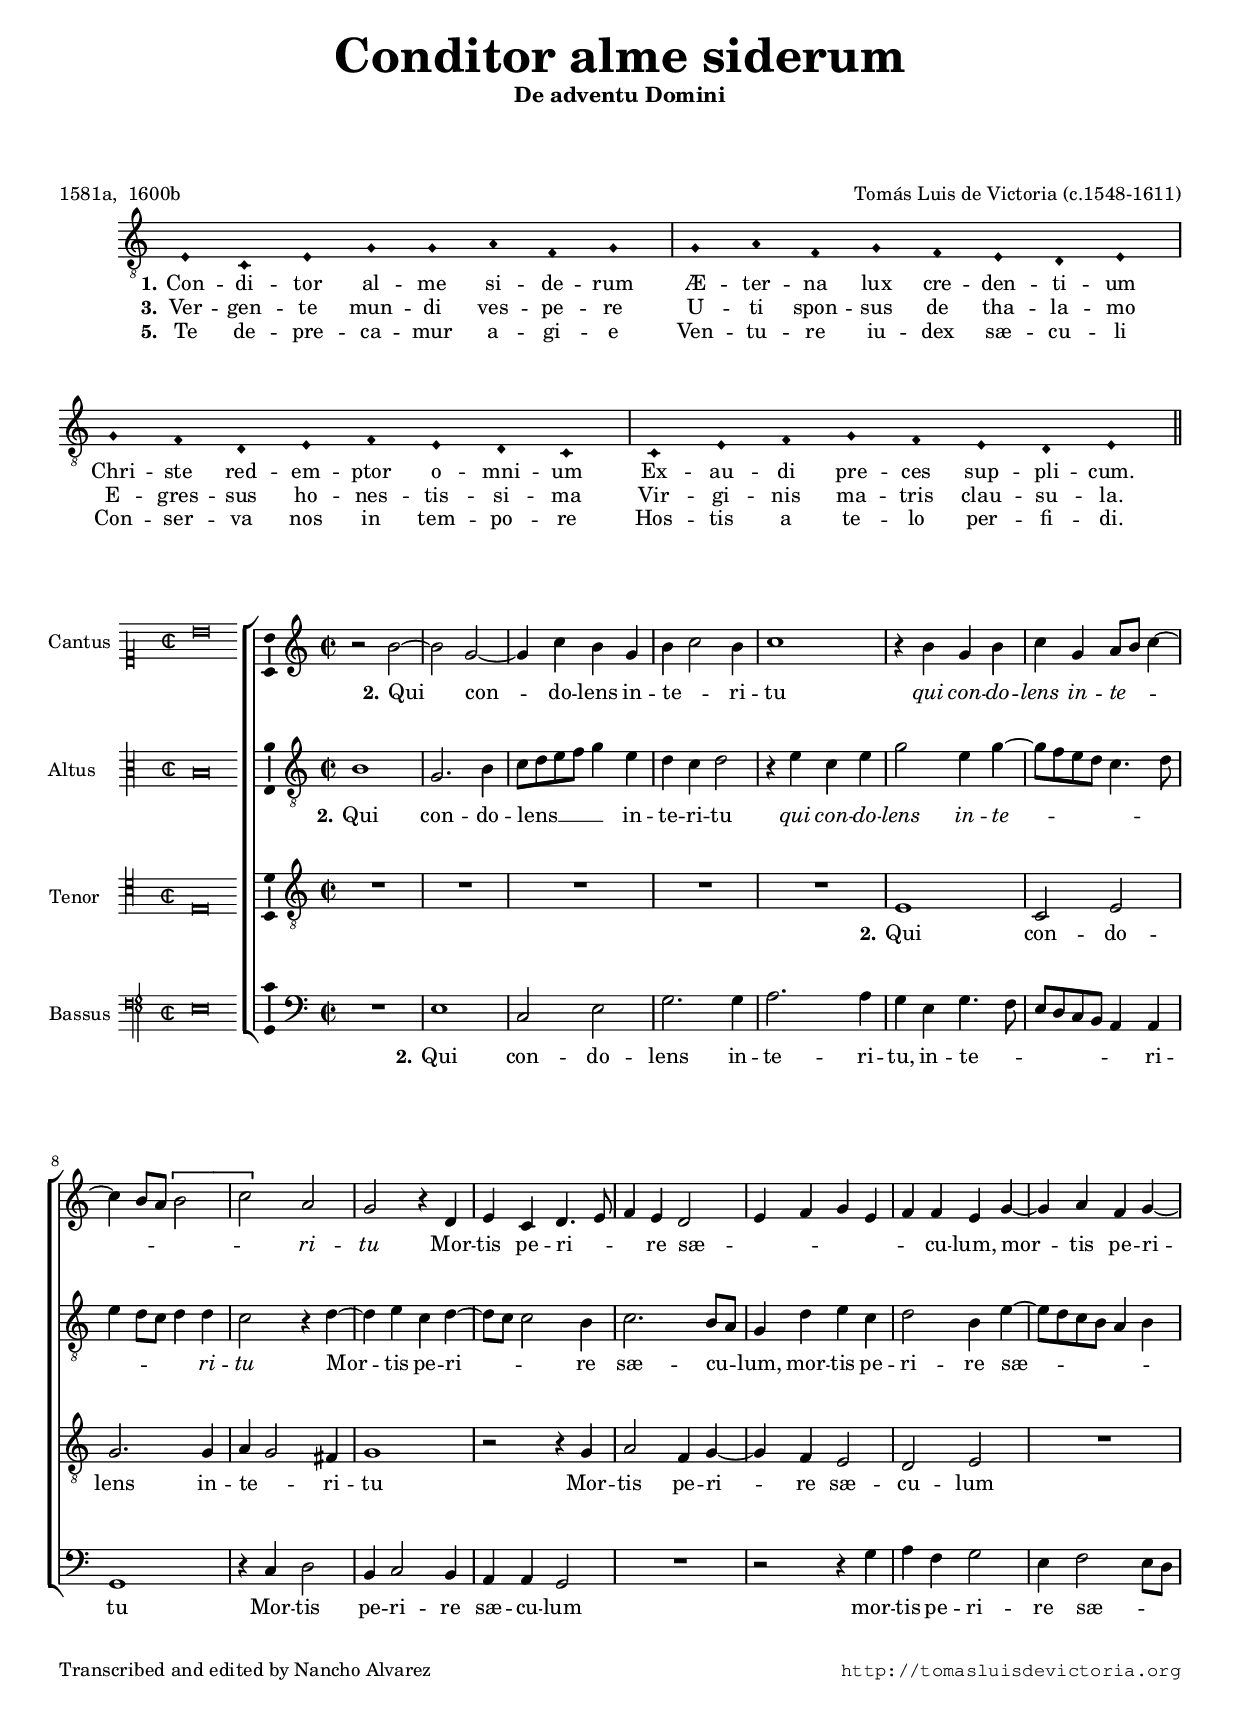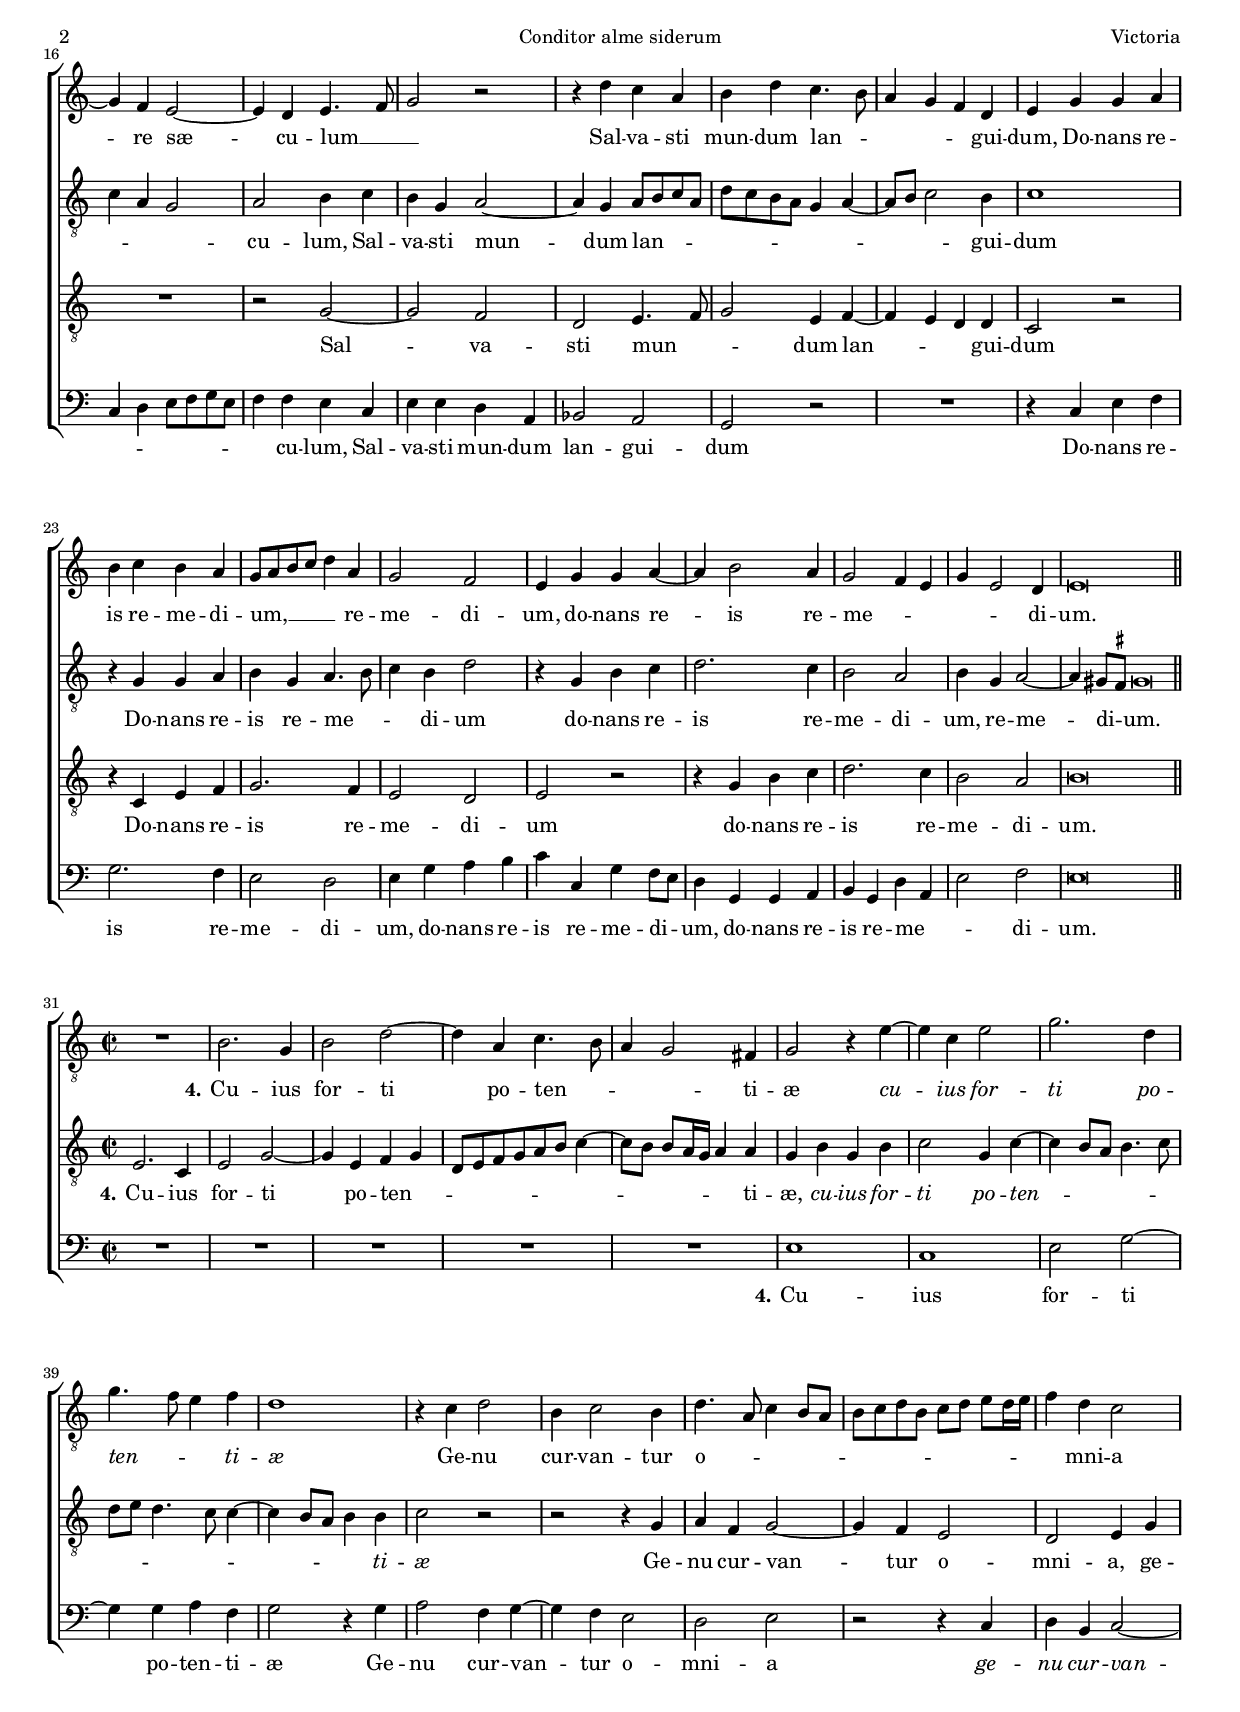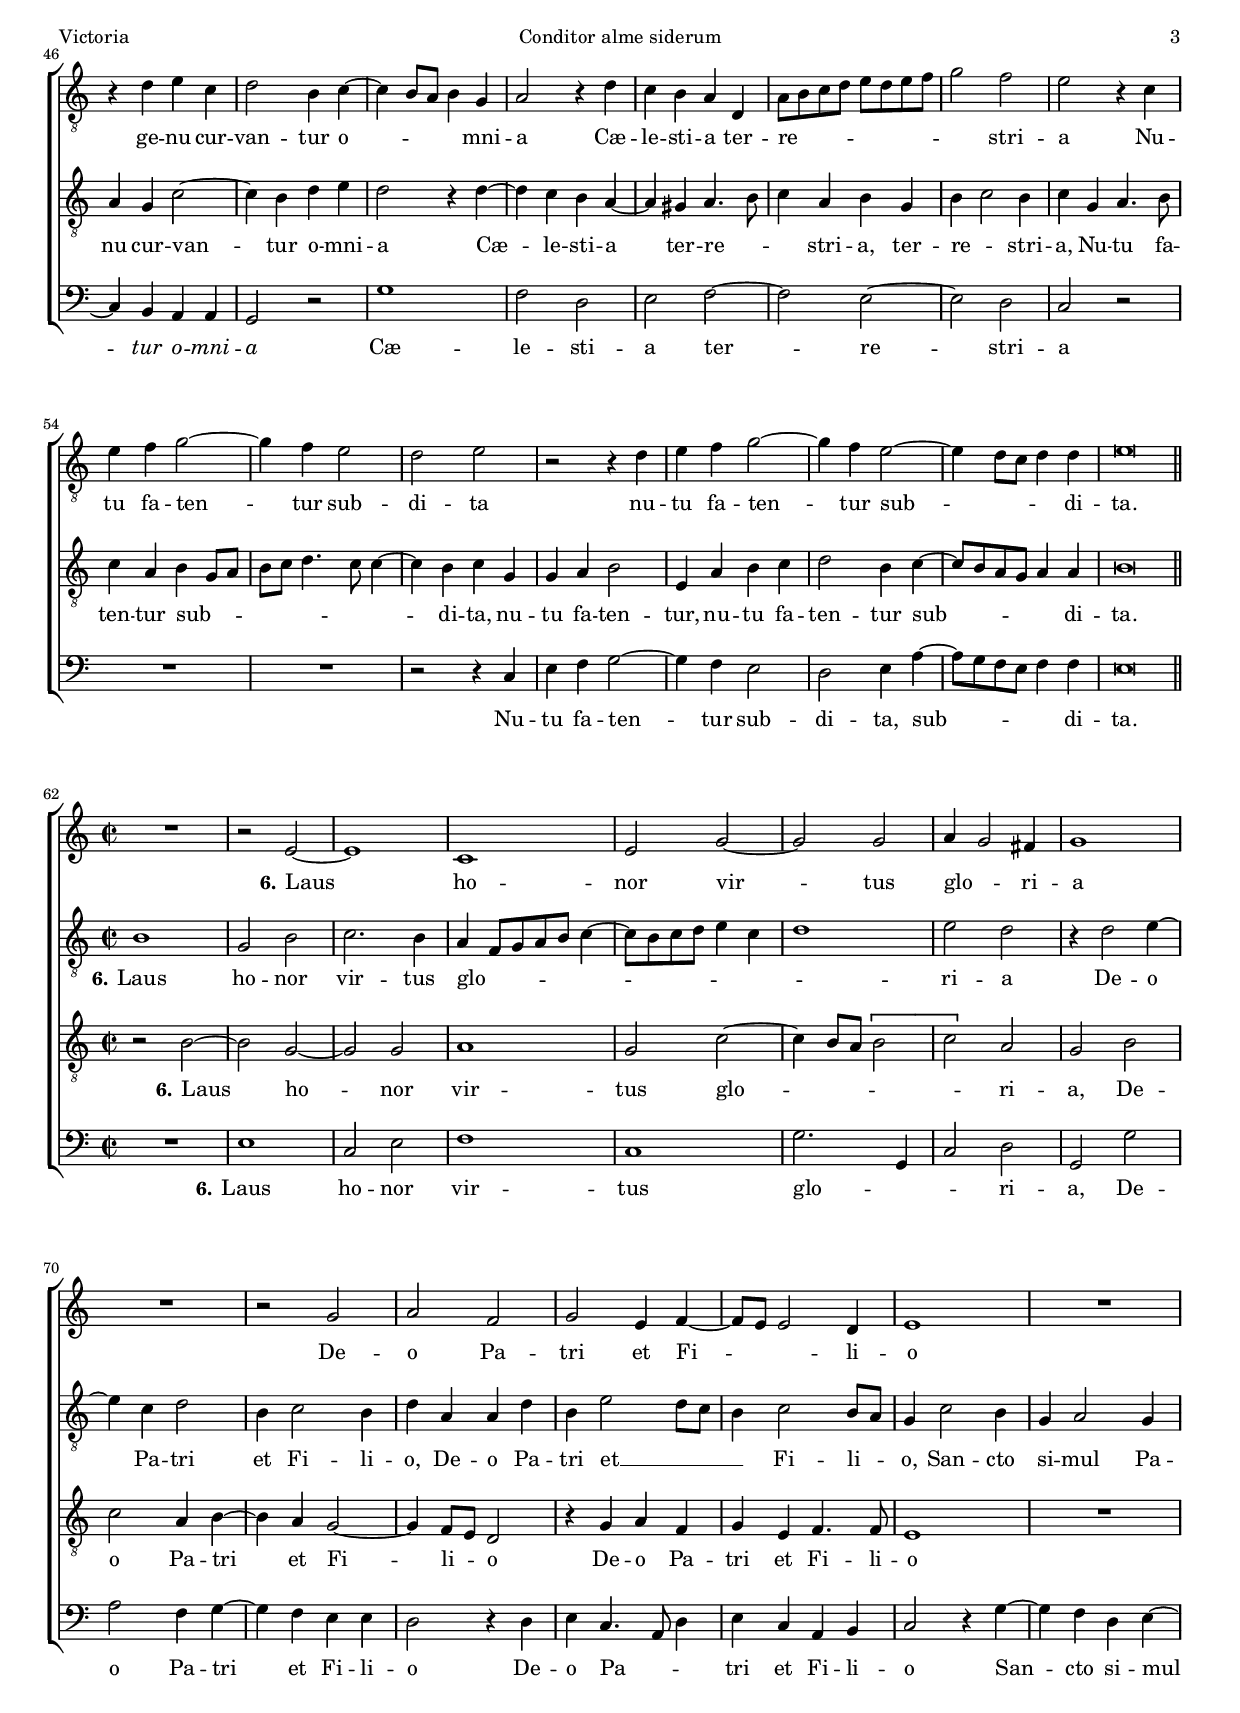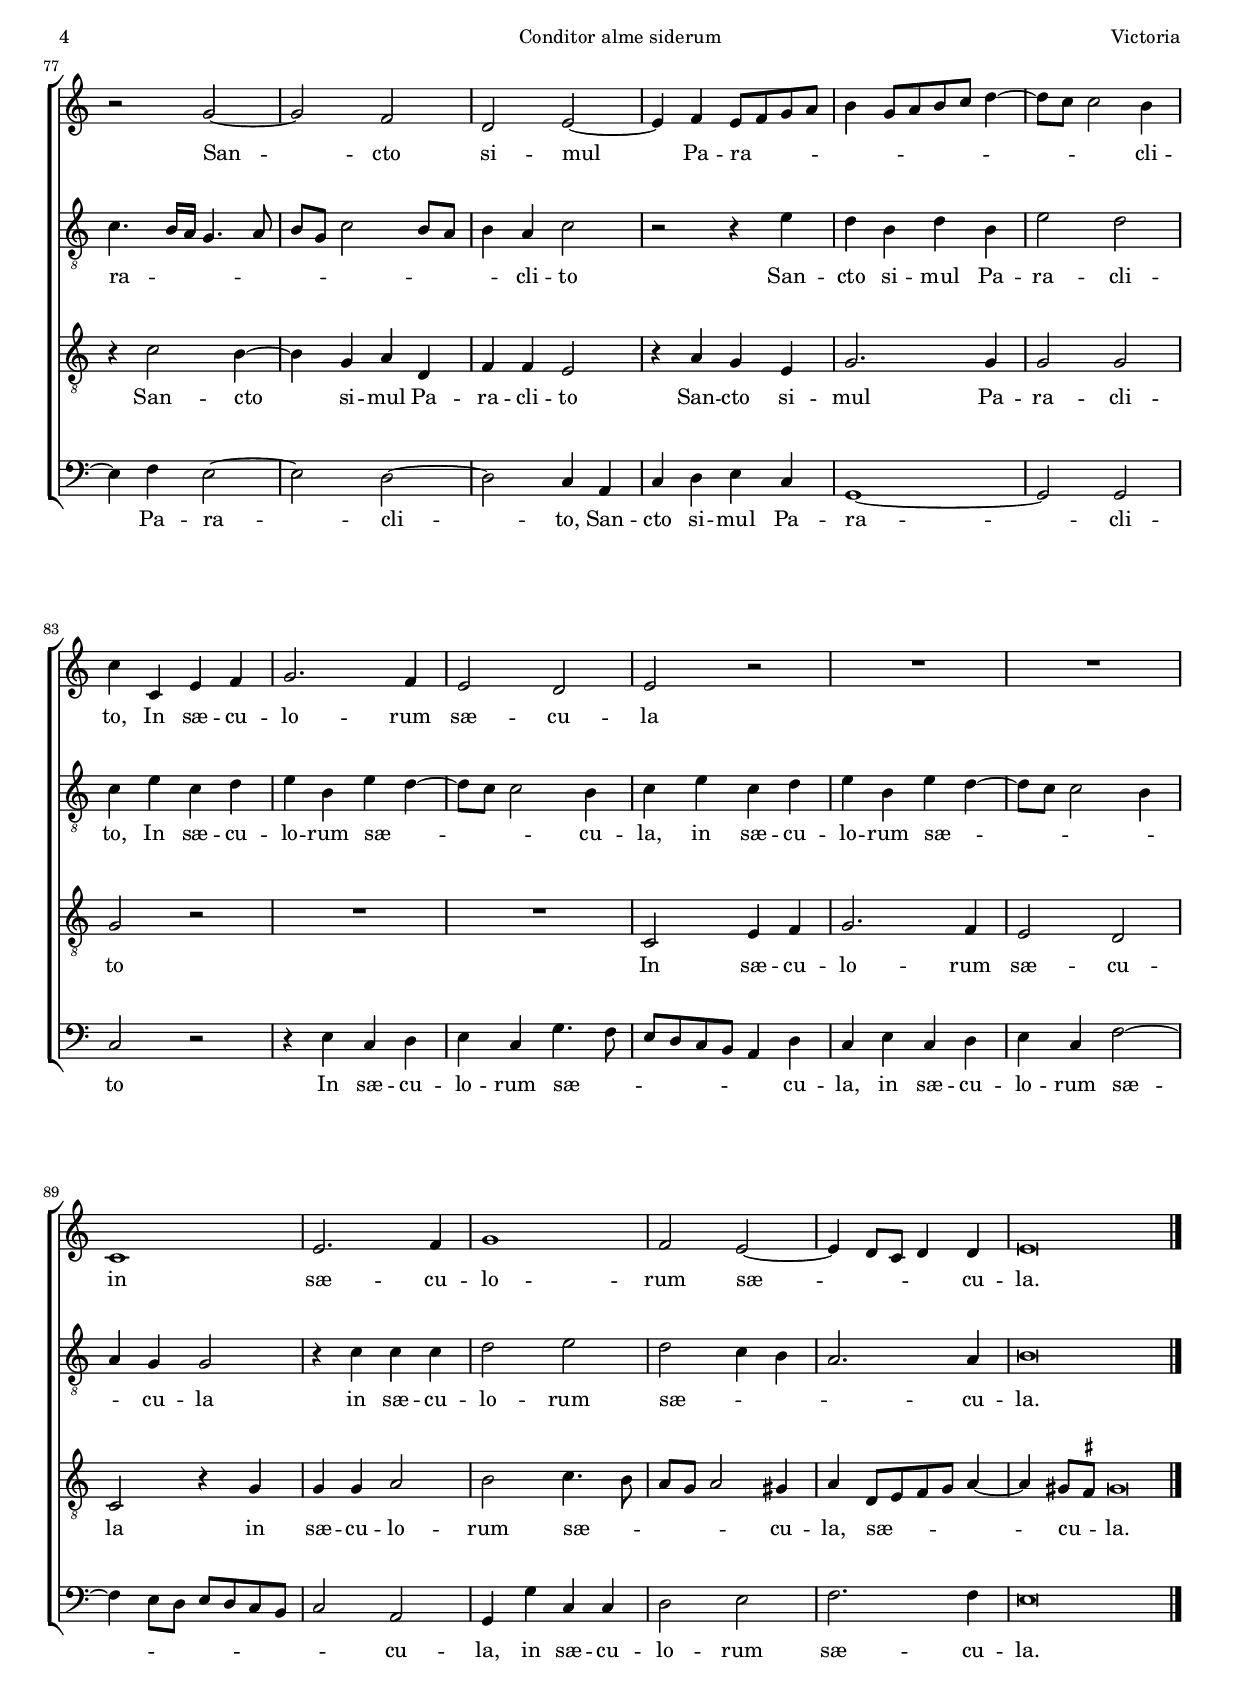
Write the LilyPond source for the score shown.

\version "2.18.0"

#(set-default-paper-size "a4")
#(set-global-staff-size 16.5)
#(ly:set-option 'point-and-click #f)
%mobile -s15.5 -i3.4

italicas=\override LyricText.font-shape = #'italic
rectas=\override LyricText.font-shape = #'upright
ss=\once \set suggestAccidentals = ##t
incipitwidth = 20

htitle="Conditor alme siderum"
hcomposer="Victoria"

\header {
	title=\markup{\fontsize #4 "Conditor alme siderum"}
	subtitle="De adventu Domini"
	subsubtitle=\markup{\column{" " " " " "}}
	composer="Tomás Luis de Victoria (c.1548-1611)"
        pdfauthor=\composer
	%opus="(-)"
	poet="1581a,  1600b"
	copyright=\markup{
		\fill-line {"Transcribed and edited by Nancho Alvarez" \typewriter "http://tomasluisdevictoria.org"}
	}
%	tagline=""
}


\score {\transpose c c {
<<
         \new Voice = "canto" {
                 \override Staff.TimeSignature.stencil = #'()
                 \override Stem.transparent = ##t
                 \set Score.timing = ##f
                 \override NoteHead.style = #'neomensural         
                 \clef "G_8" 
                 \key c \major
                 \override LigatureBracket.padding = #1
                 e4 c e g g a f g \bar "|"
                 g a f g f e d e \bar "|"
		 g f d e f e d c \bar "|"
		 c e f g f e d e 
                 \bar "||"
         }
         \new Lyrics \lyricsto "canto" {
         	 \set stanza = "1."
         	 Con -- di -- tor al -- me si -- de -- rum % syderum
         	 Æ -- ter -- na lux cre -- den -- ti -- um
         	 Chri -- ste red -- em -- ptor o -- mni -- um
         	 Ex -- au -- di pre -- ces sup -- pli -- cum.
         }
         \new Lyrics \lyricsto "canto" {
         	 \set stanza = "3."
         	Ver -- gen -- te mun -- di ves -- pe -- re
         	U -- ti spon -- sus de tha -- la -- mo
         	E -- gres -- sus ho -- nes -- tis -- si -- ma
         	Vir -- gi -- nis ma -- tris clau -- su -- la.
         }
         \new Lyrics \lyricsto "canto" {
         	 \set stanza = "5."
         	Te de -- pre -- ca -- mur a -- gi -- e
         	% el primer verso actual es: Te San -- cte fi -- de quæ -- su -- mus   
         	Ven -- tu -- re iu -- dex sæ -- cu -- li
         	Con -- ser -- va nos in tem -- po -- re
         	Hos -- tis a te -- lo per -- fi -- di.
         }
>>
        }%transpose

\layout {
        %line-width=16\cm 
        indent=1.0\cm
        %ragged-right = ##f
}
}


%%%%%%%%%%%%%%%%%%%%%%%%%%%%%%%%%%%%%%%%%%%%%%%%%%%%%%%%%%%%%%%%%%%%%%%%%%%%%5


global={\key c \major \time 2/2  \skip 1*30 \bar "||" \break
	\override Score.TimeSignature.break-visibility = #'#(#f #t #t)
	\time 2/2 \skip 1*31 \bar "||" \break
	\time 2/2 \skip 1*33 \bar "|."
}

cantus={
	r2 b' ~ |
	b' g' ~ |
	g'4 c'' b' g' |
	b' c''2 b'4 |
%5
	c''1 |
	r4 b' g' b' |
	c'' g' a'8 b' c''4 ~ |
	c'' b'8 a' \[b'2 |
	c''\] a' |
%10
	g' r4 d' |
	e' c' d'4. e'8 |
	f'4 e' d'2 |
	e'4 f' g' e' |
	f' f' e' g' ~ |
%15
	g' a' f' g' ~ | 
	g' f' e'2 ~ |
	e'4 d' e'4. f'8 |
	g'2 r |
	r4 d'' c'' a' |
%20
	b' d'' c''4. b'8 |
	a'4 g' f' d' |
	e' g' g' a' |
	b' c'' b' a' |
	g'8 a' b' c'' d''4 a' |
%25
	g'2 f' |
	e'4 g' g' a' ~ |
	a' b'2 a'4 |
	g'2 f'4 e' |
	g' e'2 d'4 |
%30
	e'\breve*1/2 |
	R1*4/4 |
	R1*4/4 |
	R1*4/4 |
	R1*4/4 |
%35
	R1*4/4 |
	R1*4/4 |
	R1*4/4 |
	R1*4/4 |
	R1*4/4 |
%40
	R1*4/4 |
	R1*4/4 |
	R1*4/4 |
	R1*4/4 |
	R1*4/4 |
%45
	R1*4/4 |
	R1*4/4 |
	R1*4/4 |
	R1*4/4 |
	R1*4/4 |
%50
	R1*4/4 |
	R1*4/4 |
	R1*4/4 |
	R1*4/4 |
	R1*4/4 |
%55
	R1*4/4 |
	R1*4/4 |
	R1*4/4 |
	R1*4/4 |
	R1*4/4 |
%60
	R1*4/4 |
	R1*4/4 |
	R1*4/4 |
	r2 e' ~ |
	e'1 |
%65
	c' |
	e'2 g' ~ |
	g' g' |
	a'4 g'2 fis'4 |
	g'1 |
%70
	R1*4/4 |
	r2 g' |
	a' f' |
	g' e'4 f' ~ |
	f'8 e' e'2 d'4 |
%75
	e'1 |
	R1*4/4 |
	r2 g' ~ |
	g' f' |
	d' e' ~ |
%80
	e'4 f' e'8 f' g' a' |
	b'4  g'8[ a' b' c''] d''4 ~ |
	d''8 c'' c''2 b'4 |
	c'' c' e' f' |
	g'2. f'4 |
%85
	e'2 d' |
	e' r |
	R1*4/4 |
	R1*4/4 |
	c'1 |
%90
	e'2. f'4 |
	g'1 |
	f'2 e' ~ |
	e'4 d'8 c' d'4 d' |
	e'\breve*1/2 
}

altus={
	b1 |
	g2. b4 |
	c'8 d' e' f' g'4 e' |
	d' c' d'2 |
%5
	r4 e' c' e' |
	g'2 e'4 g' ~ |
	g'8 f' e' d' c'4. d'8 |
	e'4 d'8 c' d'4 d' |
	c'2 r4 d' ~ |
%10
	d' e' c' d' ~ |
	d'8 c' c'2 b4 |
	c'2. b8 a |
	g4 d' e' c' |
	d'2 b4 e' ~ |
%15
	e'8 d' c' b a4 b |
	c' a g2 |
	a b4 c' |
	b g a2 ~ |
	a4 g a8 b c' a |
%20
	d' c' b a g4 a ~ |
	a8 b c'2 b4 |
	c'1 |
	r4 g g a |
	b g a4. b8 |
%25
	c'4 b d'2 |
	r4 g b c' |
	d'2. c'4 |
	b2 a |
	b4 g a2 ~ |
%30
	a4 gis8 \ss fis gis\breve*1/4 |
	R1*4/4 |
	b2. g4 |
	b2 d' ~ |
	d'4 a c'4. b8 |
%35
	a4 g2 fis4 |
	g2 r4 e' ~ |
	e' c' e'2 |
	g'2. d'4 |
	g'4. f'8 e'4 f' |
%40
	d'1 |
	r4 c' d'2 |
	b4 c'2 b4 |
	d'4. a8 c'4 b8 a |
	b c' d' b  c'[ d']  e'[ d'16 e'] |
%45
	f'4 d' c'2 |
	r4 d' e' c' |
	d'2 b4 c' ~ |
	c' b8 a b4 g |
	a2 r4 d' |
%50
	c' b a d |
	a8 b c' d' e' d' e' f' |
	g'2 f' |
	e' r4 c' |
	e' f' g'2 ~ |
%55
	g'4 f' e'2 |
	d' e' |
	r r4 d' |
	e' f' g'2 ~ |
	g'4 f' e'2 ~ |
%60
	e'4 d'8 c' d'4 d' |
	e'\breve*1/2 |
	b1 |
	g2 b |
	c'2. b4 |
%65
	a  f8[ g a b] c'4 ~ |
	c'8 b c' d' e'4 c' |
	d'1 |
	e'2 d' |
	r4 d'2 e'4 ~ |
%70
	e' c' d'2 |
	b4 c'2 b4 |
	d' a a d' |
	b e'2 d'8 c' |
	b4 c'2 b8 a |
%75
	g4 c'2 b4 |
	g a2 g4 |
	c'4. b16 a g4. a8 |
	b g c'2 b8 a |
	b4 a c'2 |
%80
	r r4 e' |
	d' b d' b |
	e'2 d' |
	c'4 e' c' d' |
	e' b e' d' ~ |
%85
	d'8 c' c'2 b4 |
	c' e' c' d' |
	e' b e' d' ~ |
	d'8 c' c'2 b4 |
	a g g2 |
%90
	r4 c' c' c' |
	d'2 e' |
	d' c'4 b |
	a2. a4 |
	b\breve*1/2
}

tenor={
	R1*4/4 |
	R1*4/4 |
	R1*4/4 |
	R1*4/4 |
%5
	R1*4/4 |
	e1 |
	c2 e |
	g2. g4 |
	a g2 fis4 |
%10
	g1 |
	r2 r4 g |
	a2 f4 g ~ |
	g f e2 |
	d e |
%15
	R1*4/4 |
	R1*4/4 |
	r2 g ~ |
	g f |
	d e4. f8 |
%20
	g2 e4 f ~ |
	f e d d |
	c2 r |
	r4 c e f |
	g2. f4 |
%25
	e2 d |
	e r |
	r4 g b c' |
	d'2. c'4 |
	b2 a |
%30
	b\breve*1/2 |
	e2. c4 |
	e2 g ~ |
	g4 e f g |
	d8[ e f g a b] c'4 ~ |
%35
	 c'8[ b]  b[ a16 g] a4 a |
	g b g b |
	c'2 g4 c' ~ |
	c' b8 a b4. c'8 |
	d' e' d'4. c'8 c'4 ~ |
%40
	c' b8 a b4 b |
	c'2 r |
	r r4 g |
	a f g2 ~ |
	g4 f e2 |
%45
	d e4 g |
	a g c'2 ~ |
	c'4 b d' e' |
	d'2 r4 d' ~ |
	d' c' b a ~ |
%50
	a gis a4. b8 |
	c'4 a b g |
	b c'2 b4 |
	c' g a4. b8 |
	c'4 a b g8 a |
%55
	b c' d'4. c'8 c'4 ~ |
	c' b c' g |
	g a b2 |
	e4 a b c' |
	d'2 b4 c' ~ |
%60
	c'8 b a g a4 a |
	b\breve*1/2 |
	r2 b ~ |
	b g ~ |
	g g |
%65
	a1 |
	g2 c' ~ |
	c'4 b8 a \[b2 |
	c'\] a |
	g b |
%70
	c' a4 b ~ |
	b a g2 ~ |
	g4 f8 e d2 |
	r4 g a f |
	g e f4. f8 |
%75
	e1 |
	R1*4/4 |
	r4 c'2 b4 ~ |
	b g a d |
	f f e2 |
%80
	r4 a g e |
	g2. g4 |
	g2 g |
	g r |
	R1*4/4 |
%85
	R1*4/4 |
	c2 e4 f |
	g2. f4 |
	e2 d |
	c r4 g |
%90
	g g a2 |
	b c'4. b8 |
	a g a2 gis4 | % errata de Pedrell: b a a2 gis4 | 
	a  d8[ e f g] a4 ~ |
	a gis8 \ss fis gis\breve*1/4 
}

bassus={
	R1*4/4 |
	e1 |
	c2 e |
	g2. g4 |
%5
	a2. a4 |
	g e g4. f8 |
	e d c b, a,4 a, |
	g,1 |
	r4 c d2 |
%10
	b,4 c2 b,4 |
	a, a, g,2 |
	R1*4/4 |
	r2 r4 g |
	a f g2 |
%15
	e4 f2 e8 d |
	c4 d e8 f g e |
	f4 f e c |
	e e d a, |
	bes,2 a, |
%20
	g, r |
	R1*4/4 |
	r4 c e f |
	g2. f4 |
	e2 d |
%25
	e4 g a b |
	c' c g f8 e |
	d4 g, g, a, |
	b, g, d a, |
	e2 f |
%30
	e\breve*1/2 |
	R1*4/4 |
	R1*4/4 |
	R1*4/4 |
	R1*4/4 |
%35
	R1*4/4 |
	e1 |
	c |
	e2 g ~ |
	g4 g a f |
%40
	g2 r4 g |
	a2 f4 g ~ |
	g f e2 |
	d e |
	r r4 c |
%45
	d b, c2 ~ |
	c4 b, a, a, |
	g,2 r |
	g1 |
	f2 d |
%50
	e f ~ |
	f e ~ |
	e d |
	c r |
	R1*4/4 |
%55
	R1*4/4 |
	r2 r4 c |
	e f g2 ~ |
	g4 f e2 |
	d e4 a ~ |
%60
	a8 g f e f4 f |
	e\breve*1/2 |
	R1*4/4 |
	e1 |
	c2 e |
%65
	f1 |
	c |
	g2. g,4 |
	c2 d |
	g, g |
%70
	a f4 g ~ |
	g f e e |
	d2 r4 d |
	e c4. a,8 d4 |
	e c a, b, |
%75
	c2 r4 g ~ |
	g f d e ~ |
	e f e2 ~ |
	e d ~ |
	d c4 a, |
%80
	c d e c |
	g,1 ~ |
	g,2 g, |
	c r |
	r4 e c d |
%85
	e c g4. f8 |
	e d c b, a,4 d |
	c e c d |
	e c f2 ~ |
	f4 e8 d e d c b, |
%90
	c2 a, |
	g,4 g c c |
	d2 e |
	f2. f4 |
	e\breve*1/2
}

textocantus=\lyricmode{
\set stanza = "2."
Qui _ con -- _ do -- lens in -- te -- _ ri -- tu
\italicas qui con -- do -- lens in -- te -- _ _ _ _ _ _ _ ri -- tu \rectas
Mor -- tis pe -- ri -- _ _ re sæ -- _ _ _ _ _ cu -- lum,
mor -- _ tis pe -- ri --  _ re sæ -- _ cu -- lum __ _ _ 
Sal -- va -- sti mun -- dum lan -- _ _ _ _ gui -- dum,
Do -- nans re -- is re -- me -- di -- um, __ _ _ _ _ 
re -- me -- di -- um,
do -- nans re -- _ is re -- me -- _ _ _ _ di -- um.
\set stanza = "6."
Laus _ ho -- nor vir -- _ tus glo -- _ ri -- a
De -- o Pa -- tri et Fi -- _ _ _ li -- o
San -- _ cto
si -- mul _ Pa -- ra -- _ _ _ _ _ _ _ _ _ _ _ _ cli -- to, % Paraclyto
In sæ -- cu -- lo -- rum sæ -- cu -- la
in sæ -- cu -- lo -- rum sæ -- _ _ _ _ cu -- la.
}

textoaltus=\lyricmode{
\set stanza = "2."
Qui con -- do -- lens __ _ _ _ _ in -- te -- ri -- tu
\italicas qui con -- do -- lens in -- te -- _ _ _ _ _ _ _ _ _ _ ri -- tu \rectas
Mor -- _ tis pe -- ri -- _ _ _ re sæ -- cu -- _ lum, % 1581a: cu -- lum _, 1600b: _ cu -- lum 
mor -- tis pe -- ri -- re sæ -- _ _ _ _ _ _ _ _ _ cu -- lum,
Sal -- va -- sti mun -- _ dum lan -- _ _ _ _ _ _ _ _ _ _ _ _ gui -- dum
Do -- nans re -- is re -- me -- _ _ di -- um
do -- nans re -- is re -- me -- di -- um, re -- me -- _ di -- _ um. % di -- um _
\set stanza = "4."
Cu -- ius for -- ti _ po -- ten -- _ _ _ ti -- æ
\italicas cu -- _ ius for -- ti po -- ten -- _ _ ti -- æ \rectas
Ge -- nu cur -- van -- tur o -- _ _ _ _ _ _ _ _ _ _ _ _ _ _ mni -- a
ge -- nu cur -- van -- tur o -- _ _ _ _ mni -- a
Cæ -- le -- sti -- a ter -- re -- _ _ _ _ _ _ _ _ stri -- a
Nu -- tu fa -- ten -- _ tur sub -- di -- ta
nu -- tu fa -- ten -- _ tur sub -- _ _ _ _ di -- ta.
\set stanza = "6."
Laus ho -- nor vir -- tus glo -- _ _ _ _ _ _ _ _ _ _ _ _ ri -- a
De -- o _ Pa -- tri et Fi -- li -- o,
De -- o Pa -- tri et __ _ _ _ Fi -- li -- _ o,
San -- cto si -- mul Pa -- ra -- _ _ _ _ _ _ _ _ _ _ cli -- to
San -- cto si -- mul Pa -- ra -- cli -- to,
In sæ -- cu -- lo -- rum sæ -- _ _ _ _ cu -- la,
in sæ -- cu -- lo -- rum sæ -- _ _ _ _ _ _ cu -- la
in sæ -- cu -- lo -- rum
sæ -- _ _ _ cu -- la.
}

textotenor=\lyricmode{
\set stanza = "2."
Qui con -- do -- lens in -- te -- _ ri -- tu
Mor -- tis pe -- ri -- _ re sæ -- cu -- lum
Sal -- _ va -- sti mun -- _ _ dum lan -- _ _ _ gui -- dum
Do -- nans re -- is re -- me -- di -- um
do -- nans re -- is re -- me -- di -- um.
\set stanza = "4."
Cu -- ius for -- ti _ po -- ten -- _ _ _ _ _ _ _ _ _ _ _ _ _ _ ti -- æ,
\italicas cu -- ius for -- ti po -- ten -- _ _ _ _ _ _ _ _ _ _ _ _ _ _ ti -- æ \rectas
Ge -- nu cur -- van -- _ tur o -- mni -- a,
ge -- nu cur -- van -- _ tur o -- mni -- a
Cæ -- _ le -- sti -- a _ ter -- re -- _ _ stri -- a,
ter -- re -- _ stri -- a,
Nu -- tu fa -- ten -- tur sub -- _ _ _ _ _ _ _ _ di -- ta,
nu -- tu fa -- ten -- tur,
nu -- tu fa -- ten -- tur sub -- _ _ _ _ _ di -- ta.
\set stanza = "6."
Laus _ ho -- _ nor vir -- tus glo -- _ _ _ _ _ ri -- a,
De -- o Pa -- tri _ et Fi -- _ li -- _ o
De -- o Pa -- tri et Fi -- li -- o
San -- cto _ si -- mul Pa -- ra -- cli -- to
San -- cto si -- mul Pa -- ra -- cli -- to
In sæ -- cu -- lo -- rum sæ -- cu -- la
in sæ -- cu -- lo -- rum sæ -- _ _ _ _ cu -- la,
sæ -- _ _ _ _ _ cu -- _ la.
}

textobassus=\lyricmode{
\set stanza = "2."
Qui con -- do -- lens in -- te -- ri -- tu,
in -- te -- _ _ _ _ _ _ ri -- tu
Mor -- tis pe -- ri -- re sæ -- cu -- lum
mor -- tis pe -- ri -- re sæ -- _ _ _ _ _ _ _ _ _ cu -- lum,
Sal -- va -- sti mun -- dum lan -- gui -- dum
Do -- nans re -- is re -- me -- di -- um,
do -- nans re -- is re -- me -- di -- _ um,
do -- nans re -- is re -- me -- _ _ di -- um.
\set stanza = "4."
Cu -- ius for -- ti _ po -- ten -- ti -- æ
Ge -- nu cur -- van -- _ tur o -- mni -- a
\italicas ge -- nu cur -- van -- _ tur o -- mni -- a \rectas
Cæ -- le -- sti -- a ter -- _ re -- _ stri -- a
Nu -- tu fa -- ten -- _ tur sub -- di -- ta, sub -- _ _ _ _ _ di -- ta.
\set stanza = "6."
Laus ho -- nor vir -- tus glo -- _ _ ri -- a,
De -- o Pa -- tri _ et Fi -- li -- o
De -- o Pa -- _ _ tri et Fi -- li -- o
San -- _ cto si -- mul _ Pa -- ra -- _ cli -- _ to,
San -- cto si -- mul Pa -- ra -- _ cli -- to
In sæ -- cu -- lo -- rum sæ -- _ _ _ _ _ _ cu -- la,
in sæ -- cu -- lo -- rum sæ -- _ _ _ _ _ _ _ _ cu -- la,
in sæ -- cu -- lo -- rum sæ -- cu -- la.
}


incipitcantus=\markup{
	\score{
		{ 
		\set Staff.instrumentName="Cantus "
		\override NoteHead.style = #'neomensural
		\override Staff.TimeSignature.style = #'neomensural
		\cadenzaOn 
		\clef "petrucci-c1"
		\key c \major
		\time 2/2
		b'\breve
		} 
	\layout { line-width=\incipitwidth indent = 0 }
	}
}

incipitaltus=\markup{
	\score{
		{ 
		\set Staff.instrumentName="Altus    "
		\override NoteHead.style = #'neomensural 
		\override Staff.TimeSignature.style = #'neomensural
		\cadenzaOn 
		\clef "petrucci-c3"
		\key c \major
		\time 2/2
		b\breve
		} 
	\layout { line-width=\incipitwidth indent = 0 }
	}
}


incipittenor=\markup{
	\score{
		{ 
		\set Staff.instrumentName="Tenor   "
		\override NoteHead.style = #'neomensural 
		\override Staff.TimeSignature.style = #'neomensural
		\cadenzaOn 
		\clef "petrucci-c4"
		\key c \major
		\time 2/2
		e\breve
		} 
	\layout { line-width=\incipitwidth indent=0 }
	}
}

incipitbassus=\markup{
	\score{
		{ 
		\set Staff.instrumentName="Bassus "
		\override NoteHead.style = #'neomensural
		\override Staff.TimeSignature.style = #'neomensural
		\cadenzaOn 
		\clef "petrucci-f4"
		\key c \major
		\time 2/2
		e\breve
		} 
	\layout { line-width=\incipitwidth indent = 0 }
	}
}


\score {\transpose c' c'{
\new ChoirStaff<<

	\new Staff <<\global
	\new Voice="v1" {
		\set Staff.instrumentName=\incipitcantus
		\clef "treble"
		\cantus }
	\new Lyrics \lyricsto "v1" {\textocantus }
	>>
	
	\new Staff << \global
	\new Voice="v2" {
		\set Staff.instrumentName=\incipitaltus
		\clef "G_8" 
		\altus}
	\new Lyrics \lyricsto "v2" {\textoaltus }
	>>

	
	\new Staff <<\global
	\new Voice="v3" {
		\set Staff.instrumentName=\incipittenor
		\clef "G_8"
		\tenor }
	\new Lyrics \lyricsto "v3" {\textotenor }
	>>
	
	\new Staff <<\global
	\new Voice="v4" {
		\set Staff.instrumentName=\incipitbassus
		\clef "bass" 
		\bassus }
	\new Lyrics \lyricsto "v4" {\textobassus }
	>>
	
>>

	}%transpose

\layout{ 
	\context {\Lyrics 
		\override VerticalAxisGroup.staff-affinity = #UP
		\override VerticalAxisGroup.nonstaff-relatedstaff-spacing =
			#'((basic-distance . 0) (minimum-distance . 0) (padding . 1))
		\override LyricText.font-size = #1.2
		\override LyricHyphen.minimum-distance = #0.5
	}
	\context {\Score 
		\override BarNumber.padding = #2 
	}
	\context {\Voice 
		melismaBusyProperties = #'()
		%autoBeaming = ##f
	}
	\context { \Staff \RemoveEmptyStaves }
	\context {\Staff 
		\override VerticalAxisGroup.staff-staff-spacing =
			#'((basic-distance . 13) (minimum-distance . 0) (padding . 1))
		\consists Ambitus_engraver 
		\override LigatureBracket.padding = #1
	}
}

%\midi {}

}


\paper{
	evenHeaderMarkup=\markup  \fill-line { \fromproperty #'page:page-number-string \htitle \hcomposer }
	oddHeaderMarkup= \markup  \fill-line { \on-the-fly #not-first-page \hcomposer \on-the-fly #not-first-page \htitle \on-the-fly #not-first-page \fromproperty #'page:page-number-string }
	%system-count=20
	%page-count = 8
	ragged-last-bottom = ##f
	indent=3.3\cm
	system-system-spacing =
	#'((basic-distance . 20) (minimum-distance . 0) (padding . 5))
	top-system-spacing = % header
	#'((basic-distance . 8) (minimum-distance . 0) (padding . 0))
	last-bottom-spacing = % footer
	#'((basic-distance . 12) (minimum-distance . 0) (padding . 0))
	top-markup-spacing #'basic-distance = 5
	markup-system-spacing #'basic-distance = 20

}
